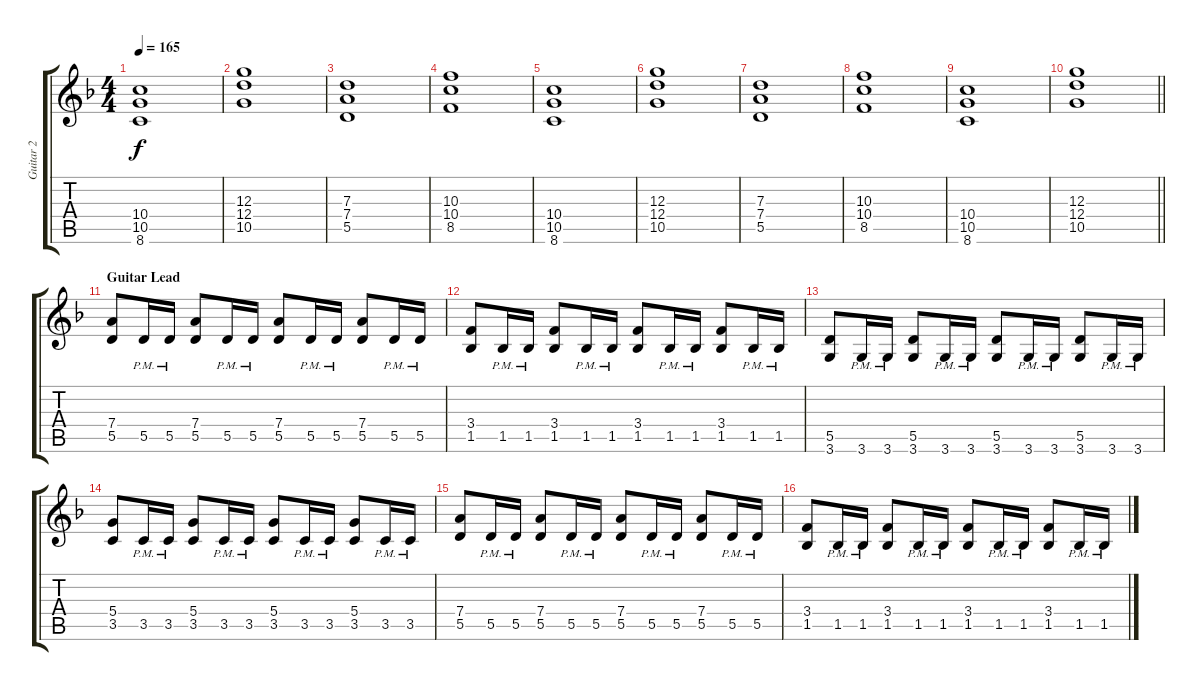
\track ("Guitar 2" "Guitar 2") {instrument distortionguitar}
\staff {score tabs}
\tuning (E4 B3 G3 D3 A2 E2) {hide}
\ts (4 4)
\tempo 165
\clef g2
\ks f
(10.4 10.5 8.6).1{dy f} |
(12.3 12.4 10.5).1 |
(7.3 7.4 5.5).1 |
(10.3 10.4 8.5).1 |
(10.4 10.5 8.6).1 |
(12.3 12.4 10.5).1 |
(7.3 7.4 5.5).1 |
(10.3 10.4 8.5).1 |
(10.4 10.5 8.6).1 |
\barLineRight lightlight
(12.3 12.4 10.5).1 |
\section ("" "Guitar Lead")
(7.4 5.5).8 5.5{pm}.16 5.5{pm}.16 (7.4 5.5).8 5.5{pm}.16 5.5{pm}.16 (7.4 5.5).8 5.5{pm}.16 5.5{pm}.16 (7.4 5.5).8 5.5{pm}.16 5.5{pm}.16 |
(3.4 1.5).8 1.5{pm}.16 1.5{pm}.16 (3.4 1.5).8 1.5{pm}.16 1.5{pm}.16 (3.4 1.5).8 1.5{pm}.16 1.5{pm}.16 (3.4 1.5).8 1.5{pm}.16 1.5{pm}.16 |
(5.5 3.6).8 3.6{pm}.16 3.6{pm}.16 (5.5 3.6).8 3.6{pm}.16 3.6{pm}.16 (5.5 3.6).8 3.6{pm}.16 3.6{pm}.16 (5.5 3.6).8 3.6{pm}.16 3.6{pm}.16 |
(5.4 3.5).8 3.5{pm}.16 3.5{pm}.16 (5.4 3.5).8 3.5{pm}.16 3.5{pm}.16 (5.4 3.5).8 3.5{pm}.16 3.5{pm}.16 (5.4 3.5).8 3.5{pm}.16 3.5{pm}.16 |
(7.4 5.5).8 5.5{pm}.16 5.5{pm}.16 (7.4 5.5).8 5.5{pm}.16 5.5{pm}.16 (7.4 5.5).8 5.5{pm}.16 5.5{pm}.16 (7.4 5.5).8 5.5{pm}.16 5.5{pm}.16 |
(3.4 1.5).8 1.5{pm}.16 1.5{pm}.16 (3.4 1.5).8 1.5{pm}.16 1.5{pm}.16 (3.4 1.5).8 1.5{pm}.16 1.5{pm}.16 (3.4 1.5).8 1.5{pm}.16 1.5{pm}.16
